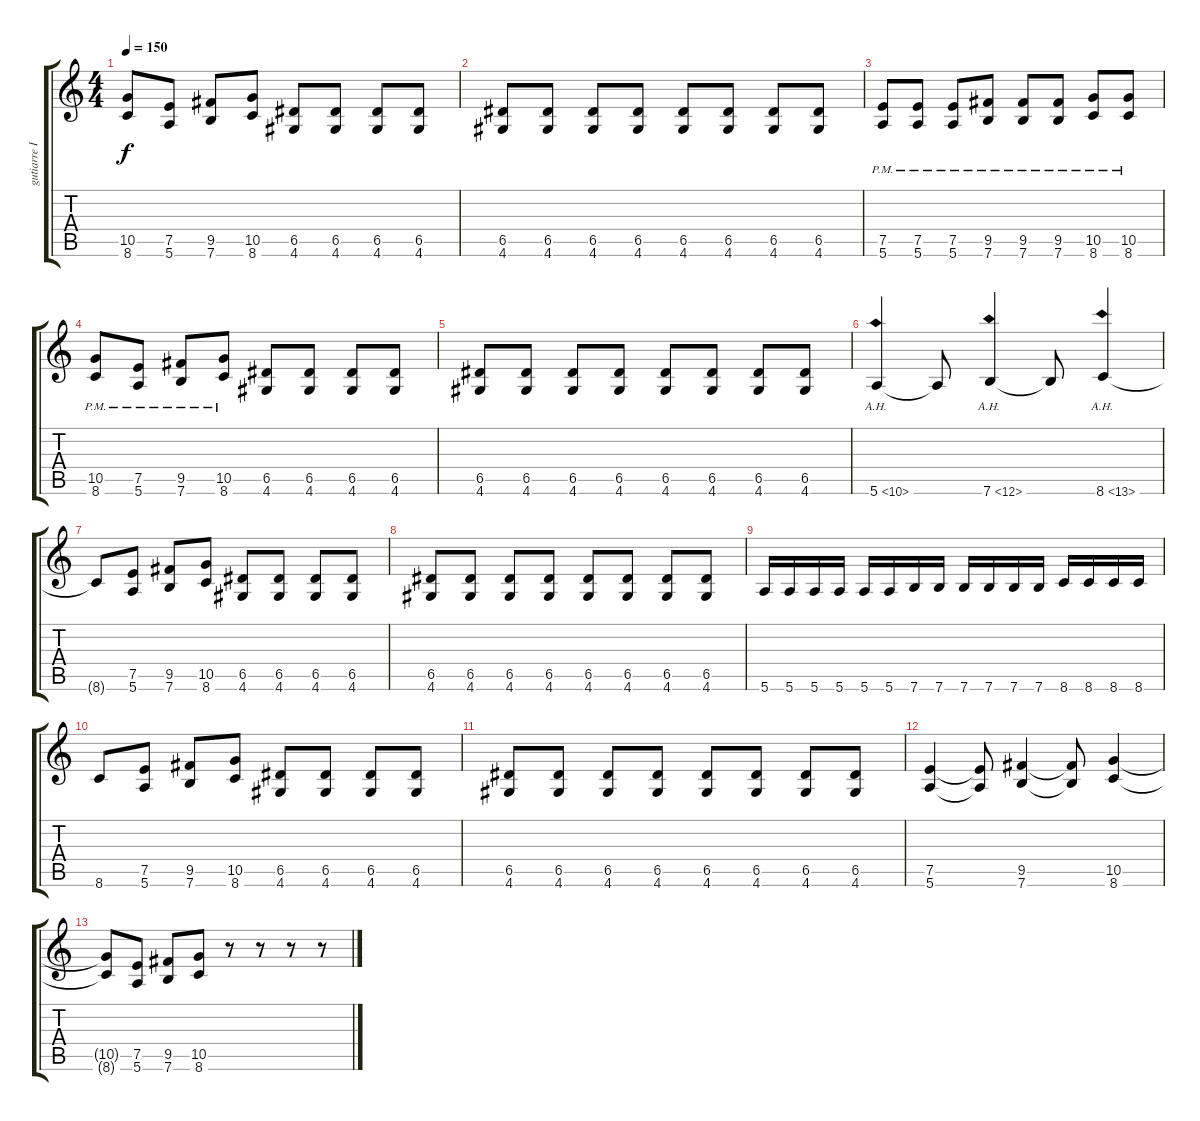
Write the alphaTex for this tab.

\track ("gutiarre I" "gutiarre I") {instrument distortionguitar}
\staff {score tabs}
\tuning (E4 B3 G3 D3 A2 E2) {hide}
\ts (4 4)
\tempo 150
\clef g2
\ks c
(10.5{t} 8.6{t}).8{dy f} (7.5 5.6).8 (9.5 7.6).8 (10.5 8.6).8 (6.5 4.6).8 (6.5 4.6).8 (6.5 4.6).8 (6.5 4.6).8 |
(6.5 4.6).8 (6.5 4.6).8 (6.5 4.6).8 (6.5 4.6).8 (6.5 4.6).8 (6.5 4.6).8 (6.5 4.6).8 (6.5 4.6).8 |
(7.5{pm} 5.6{pm}).8 (7.5{pm} 5.6{pm}).8 (7.5{pm} 5.6{pm}).8 (9.5{pm} 7.6{pm}).8 (9.5{pm} 7.6{pm}).8 (9.5{pm} 7.6{pm}).8 (10.5{pm} 8.6{pm}).8 (10.5{pm} 8.6{pm}).8 |
(10.5{pm} 8.6{pm}).8 (7.5{pm} 5.6{pm}).8 (9.5{pm} 7.6{pm}).8 (10.5{pm} 8.6{pm}).8 (6.5 4.6).8 (6.5 4.6).8 (6.5 4.6).8 (6.5 4.6).8 |
(6.5 4.6).8 (6.5 4.6).8 (6.5 4.6).8 (6.5 4.6).8 (6.5 4.6).8 (6.5 4.6).8 (6.5 4.6).8 (6.5 4.6).8 |
5.6{ah 5}.4 5.6{t}.8 7.6{ah 5}.4 7.6{t}.8 8.6{ah 5}.4 |
8.6{t}.8 (7.5 5.6).8 (9.5 7.6).8 (10.5 8.6).8 (6.5 4.6).8 (6.5 4.6).8 (6.5 4.6).8 (6.5 4.6).8 |
(6.5 4.6).8 (6.5 4.6).8 (6.5 4.6).8 (6.5 4.6).8 (6.5 4.6).8 (6.5 4.6).8 (6.5 4.6).8 (6.5 4.6).8 |
5.6.16 5.6.16 5.6.16 5.6.16 5.6.16 5.6.16 7.6.16 7.6.16 7.6.16 7.6.16 7.6.16 7.6.16 8.6.16 8.6.16 8.6.16 8.6.16 |
8.6.8 (7.5 5.6).8 (9.5 7.6).8 (10.5 8.6).8 (6.5 4.6).8 (6.5 4.6).8 (6.5 4.6).8 (6.5 4.6).8 |
(6.5 4.6).8 (6.5 4.6).8 (6.5 4.6).8 (6.5 4.6).8 (6.5 4.6).8 (6.5 4.6).8 (6.5 4.6).8 (6.5 4.6).8 |
(7.5 5.6).4 (7.5{t} 5.6{t}).8 (9.5 7.6).4 (9.5{t} 7.6{t}).8 (10.5 8.6).4 |
(10.5{t} 8.6{t}).8 (7.5 5.6).8 (9.5 7.6).8 (10.5 8.6).8 r.8 r.8 r.8 r.8
